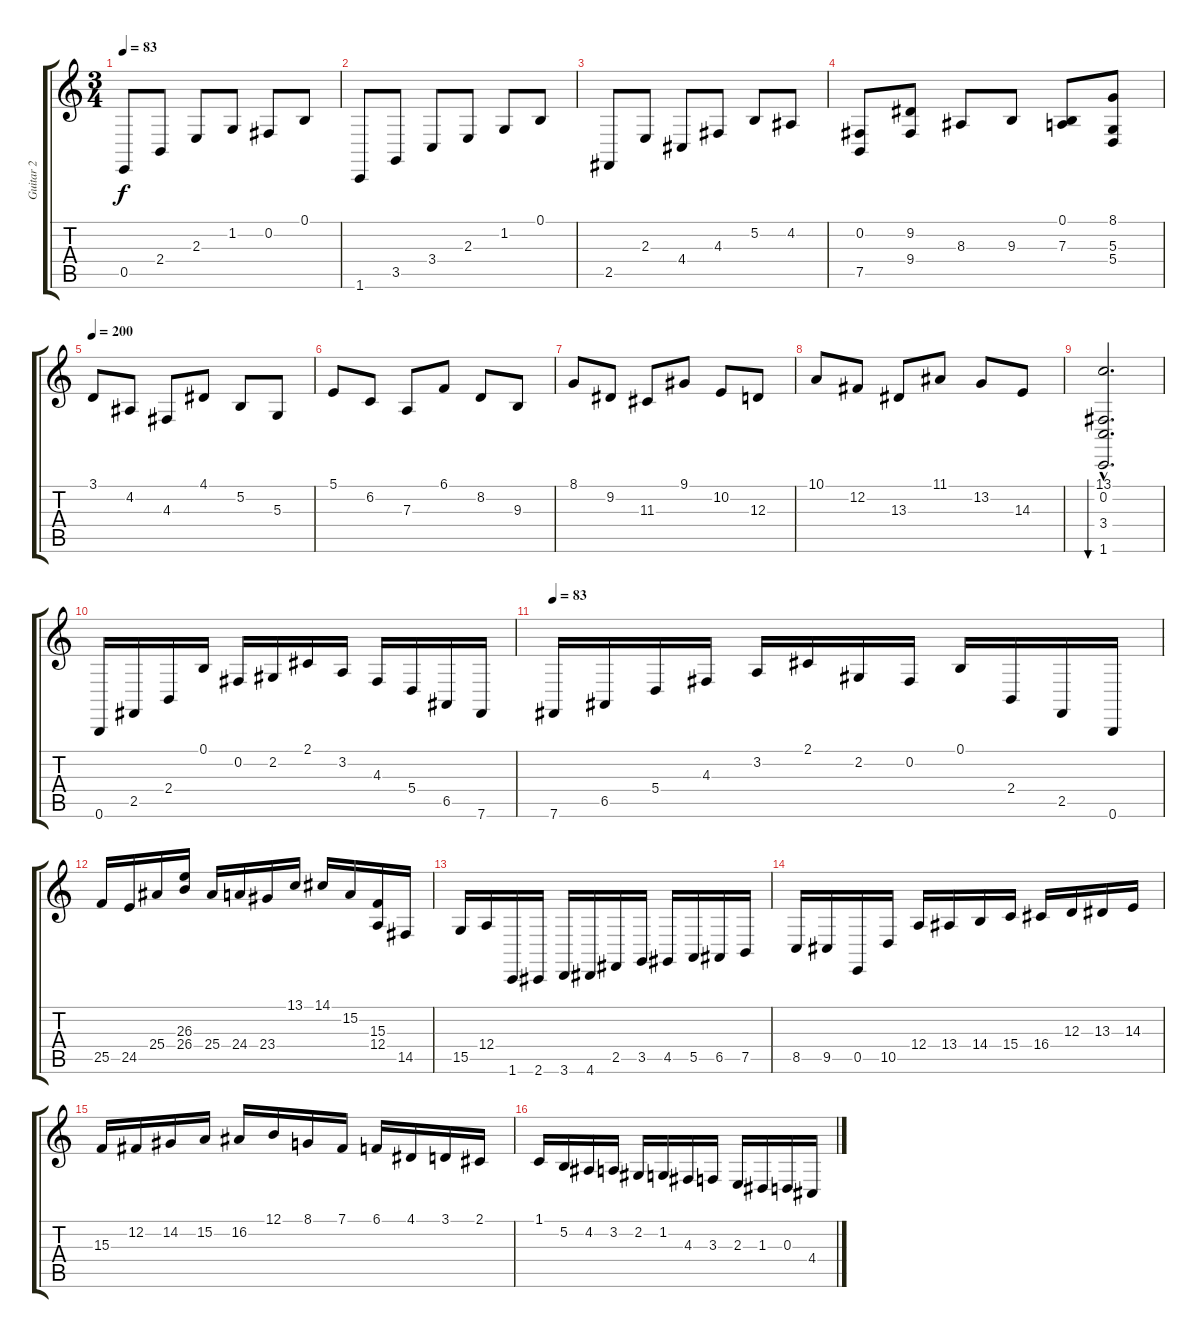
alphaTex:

\track ("Guitar 2" "Guitar 2") {instrument vibraphone}
\staff {score tabs}
\tuning (B3 Gb3 D3 A2 E2 B1) {hide}
\ts (3 4)
\tempo 83
\clef g2
\ks c
0.5.8{dy f} 2.4.8 2.3.8 1.2.8 0.2.8 0.1.8 |
1.6.8 3.5.8 3.4.8 2.3.8 1.2.8 0.1.8 |
2.5.8 2.3.8 4.4.8 4.3.8 5.2.8 4.2.8 |
(0.2 7.5).8 (9.2 9.4).8 8.3.8 9.3.8 (0.1 7.3).8 (8.1 5.3 5.4).8 |
\tempo 200
3.1.8 4.2.8 4.3.8 4.1.8 5.2.8 5.3.8 |
5.1.8 6.2.8 7.3.8 6.1.8 8.2.8 9.3.8 |
8.1.8 9.2.8 11.3.8 9.1.8 10.2.8 12.3.8 |
10.1.8 12.2.8 13.3.8 11.1.8 13.2.8 14.3.8 |
(13.1{hac} 0.2{hac} 3.4{hac} 1.6{hac}).2{d bu 480} |
0.6.16 2.5.16 2.4.16 0.1.16 0.2.16 2.2.16 2.1.16 3.2.16 4.3.16 5.4.16 6.5.16 7.6.16 |
\tempo 83
7.6.16 6.5.16 5.4.16 4.3.16 3.2.16 2.1.16 2.2.16 0.2.16 0.1.16 2.4.16 2.5.16 0.6.16 |
25.5.16 24.5.16 25.4.16 (26.3 26.4).16 25.4.16 24.4.16 23.4.16 13.1.16 14.1.16 15.2.16 (15.3 12.4).16 14.5.16 |
15.5.16 12.4.16 1.6.16 2.6.16 3.6.16 4.6.16 2.5.16 3.5.16 4.5.16 5.5.16 6.5.16 7.5.16 |
8.5.16 9.5.16 0.5.16 10.5.16 12.4.16 13.4.16 14.4.16 15.4.16 16.4.16 12.3.16 13.3.16 14.3.16 |
15.3.16 12.2.16 14.2.16 15.2.16 16.2.16 12.1.16 8.1.16 7.1.16 6.1.16 4.1.16 3.1.16 2.1.16 |
1.1.16 5.2.16 4.2.16 3.2.16 2.2.16 1.2.16 4.3.16 3.3.16 2.3.16 1.3.16 0.3.16 4.4.16
